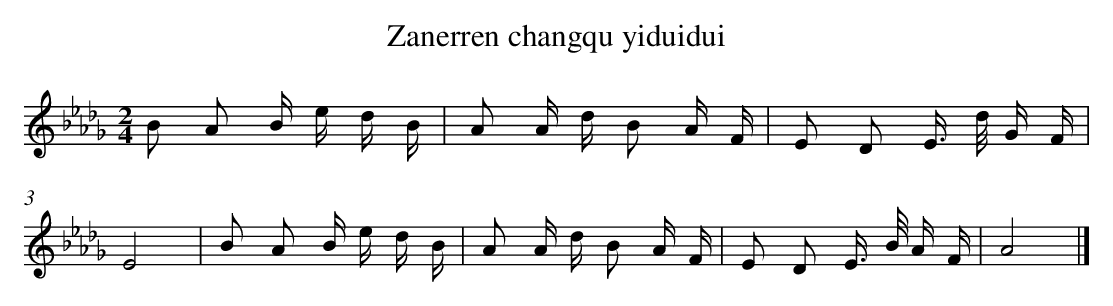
X:1
T: Zanerren changqu yiduidui
L: 1/16
M: 2/4
K: Db
B2 A2 B e d B [I:setbarnb 1]|
A2 A d B2 A F |
E2 D2 E> d G F |
E8 |
B2 A2 B e d B |
A2 A d B2 A F |
E2 D2 E> B A F |
A8 |]
